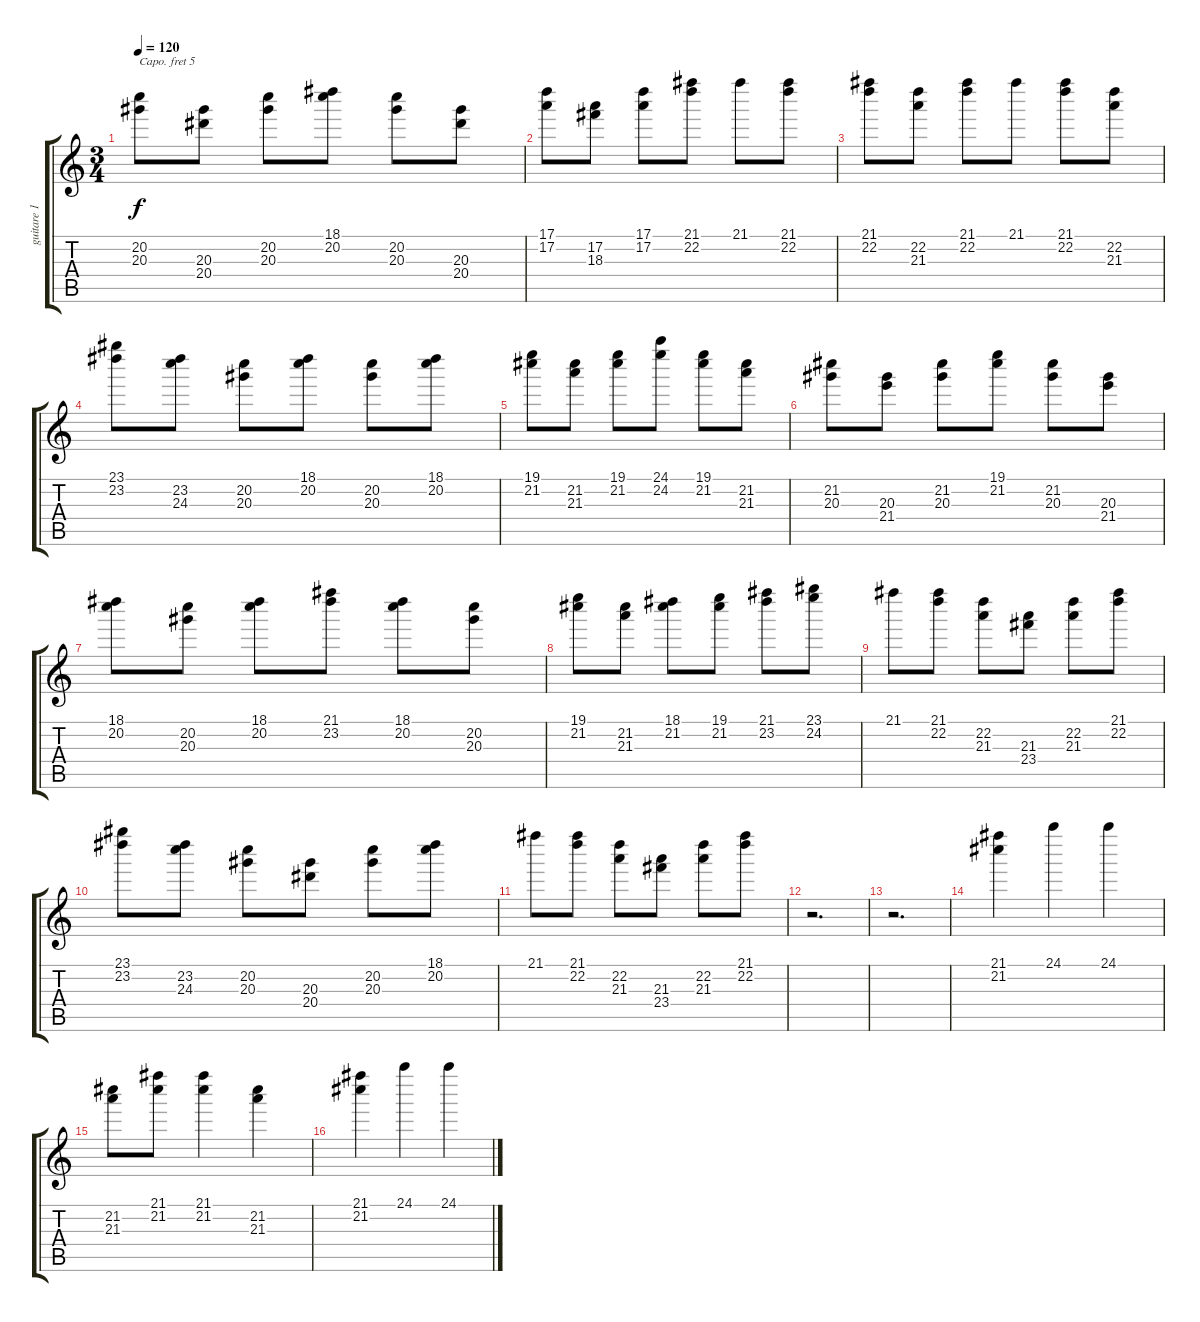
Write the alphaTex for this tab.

\track ("guitare 1" "guitare 1") {instrument electricguitarclean}
\staff {score tabs}
\capo 5
\tuning (E4 B3 G3 D3 A2 E2) {hide}
\ts (3 4)
\tempo 120
\clef g2
\ks c
(20.2 20.3).8{dy f} (20.3 20.4).8 (20.2 20.3).8 (18.1 20.2).8 (20.2 20.3).8 (20.3 20.4).8 |
(17.1 17.2).8 (17.2 18.3).8 (17.1 17.2).8 (21.1 22.2).8 21.1.8 (21.1 22.2).8 |
(21.1 22.2).8 (22.2 21.3).8 (21.1 22.2).8 21.1.8 (21.1 22.2).8 (22.2 21.3).8 |
(23.1 23.2).8 (23.2 24.3).8 (20.2 20.3).8 (18.1 20.2).8 (20.2 20.3).8 (18.1 20.2).8 |
(19.1 21.2).8 (21.2 21.3).8 (19.1 21.2).8 (24.1 24.2).8 (19.1 21.2).8 (21.2 21.3).8 |
(21.2 20.3).8 (20.3 21.4).8 (21.2 20.3).8 (19.1 21.2).8 (21.2 20.3).8 (20.3 21.4).8 |
(18.1 20.2).8 (20.2 20.3).8 (18.1 20.2).8 (21.1 23.2).8 (18.1 20.2).8 (20.2 20.3).8 |
(19.1 21.2).8 (21.2 21.3).8 (18.1 21.2).8 (19.1 21.2).8 (21.1 23.2).8 (23.1 24.2).8 |
21.1.8 (21.1 22.2).8 (22.2 21.3).8 (21.3 23.4).8 (22.2 21.3).8 (21.1 22.2).8 |
(23.1 23.2).8 (23.2 24.3).8 (20.2 20.3).8 (20.3 20.4).8 (20.2 20.3).8 (18.1 20.2).8 |
21.1.8 (21.1 22.2).8 (22.2 21.3).8 (21.3 23.4).8 (22.2 21.3).8 (21.1 22.2).8 |
r.2{d} |
r.2{d} |
(21.1 21.2).4 24.1.4 24.1.4 |
(21.2 21.3).8 (21.1 21.2).8 (21.1 21.2).4 (21.2 21.3).4 |
(21.1 21.2).4 24.1.4 24.1.4
